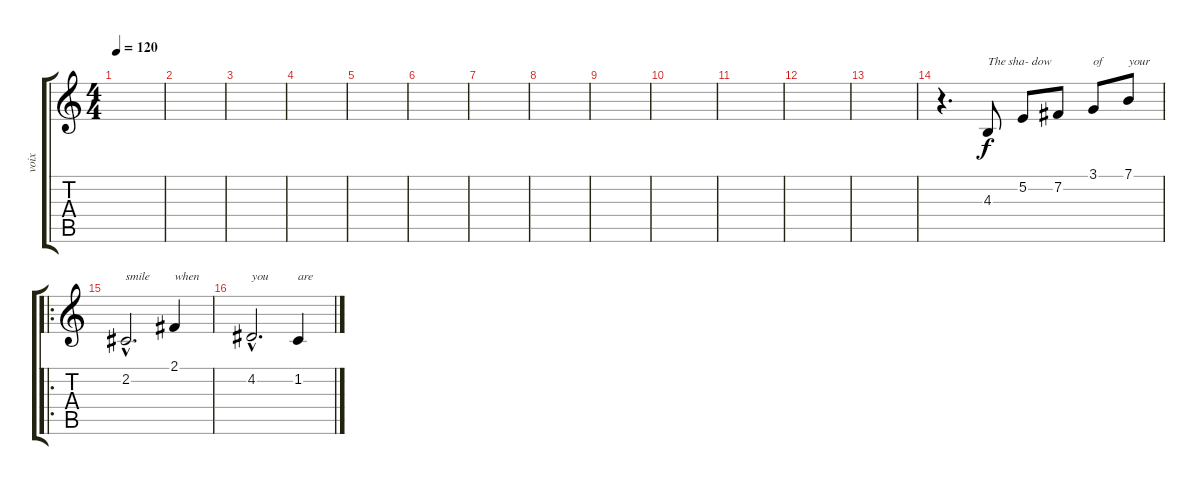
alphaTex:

\track ("voix" "voix") {instrument sopranosax}
\staff {score tabs}
\tuning (E4 B3 G3 D3 A2 E2) {hide}
\ts (4 4)
\tempo 120
\clef g2
\ks c
|
|
|
|
|
|
|
|
|
|
|
|
|
r.4{d} 4.3.8{txt "The sha- dow"} 5.2.8 7.2.8 3.1.8{txt "of"} 7.1.8{txt "your"} |
\ro
2.2{hac}.2{d txt "smile"} 2.1.4{txt "when"} |
4.2{hac}.2{d txt "you"} 1.2.4{txt "are"}
